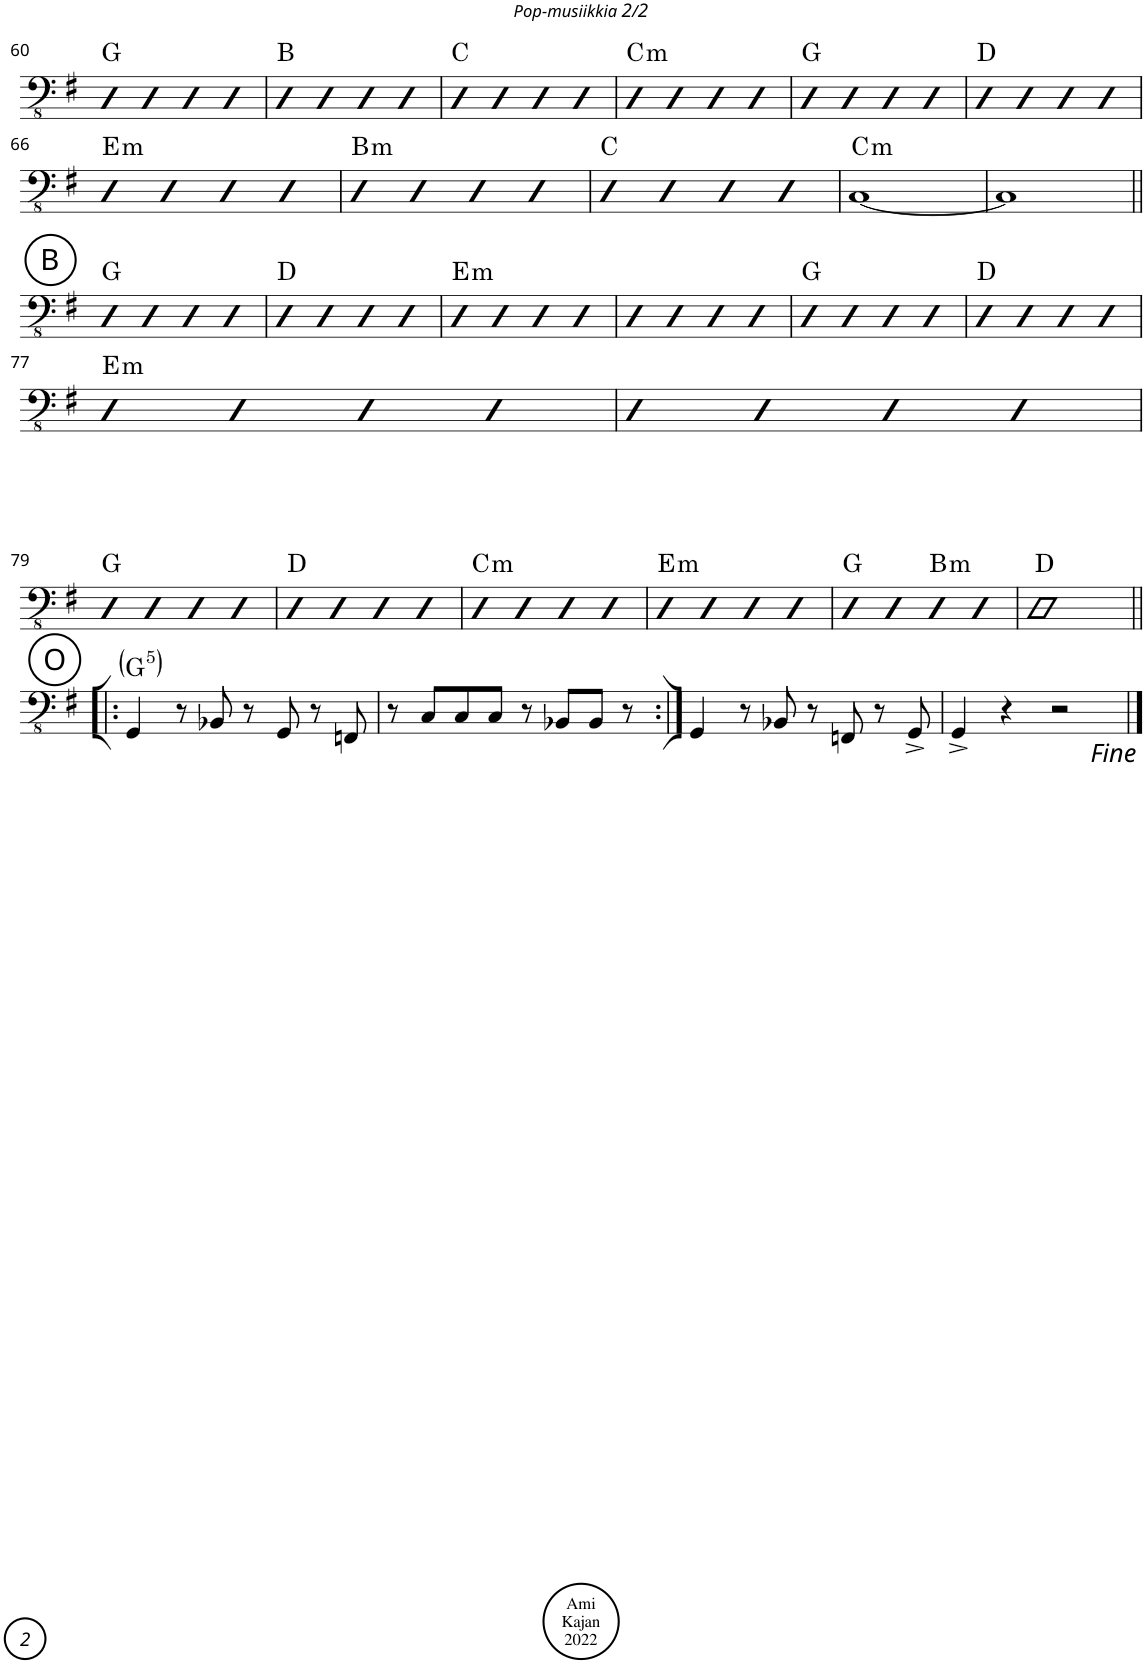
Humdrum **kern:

**kern	**harte
*part1	*part1
*staff1	*
*I"Acoustic Bass	*
*I'Bass	*
!!LO:PB:g=z
*clefFv4	*
*k[f#]	*
*M4/4	*
*met(c)	*
=60	=60
4EE	G:maj
4EE	.
4EE	.
4EE	.
=61	=61
4EE	B:maj
4EE	.
4EE	.
4EE	.
=62	=62
4EE	C:maj
4EE	.
4EE	.
4EE	.
=63	=63
!	!LO:H:kt=m
4EE	C:min
4EE	.
4EE	.
4EE	.
=64	=64
4EE	G:maj
4EE	.
4EE	.
4EE	.
=65	=65
4EE	D:maj
4EE	.
4EE	.
4EE	.
!!LO:LB:g=z
=66	=66
!	!LO:H:kt=m
4EE	E:min
4EE	.
4EE	.
4EE	.
=67	=67
!	!LO:H:kt=m
4EE	B:min
4EE	.
4EE	.
4EE	.
=68	=68
4EE	C:maj
4EE	.
4EE	.
4EE	.
=69	=69
!	!LO:H:kt=m
[1CC	C:min
=70	=70
1CC]	.
!!LO:LB:g=z
!!LO:REH:place=s1:a:cj:enc=circle:fs=14:t=B
=71||	=71||
*k[f#]	*
4EE	G:maj
4EE	.
4EE	.
4EE	.
=72	=72
4EE	D:maj
4EE	.
4EE	.
4EE	.
=73	=73
!	!LO:H:kt=m
4EE	E:min
4EE	.
4EE	.
4EE	.
=74	=74
4EE	.
4EE	.
4EE	.
4EE	.
=75	=75
4EE	G:maj
4EE	.
4EE	.
4EE	.
=76	=76
4EE	D:maj
4EE	.
4EE	.
4EE	.
!!LO:LB:g=z
=77	=77
!	!LO:H:kt=m
4EE	E:min
4EE	.
4EE	.
4EE	.
=78	=78
4EE	.
4EE	.
4EE	.
4EE	.
!!LO:LB:g=z
=79	=79
4EE	G:maj
4EE	.
4EE	.
4EE	.
=80	=80
4EE	D:maj
4EE	.
4EE	.
4EE	.
=81	=81
!	!LO:H:kt=m
4EE	C:min
4EE	.
4EE	.
4EE	.
=82	=82
!	!LO:H:kt=m
4EE	E:min
4EE	.
4EE	.
4EE	.
=83	=83
4EE	G:maj
4EE	.
!	!LO:H:kt=m
4EE	B:min
4EE	.
=84	=84
1EE	D:maj
!!LO:LB:g=z
!!LO:REH:place=s1:a:cj:enc=circle:fs=14:t=O
=85!|:	=85!|:
!	!LO:H:kt=5
4GGG/	G:(1,5)
8r	.
8BBB-X/	.
8r	.
8GGG/	.
8r	.
8FFFn/	.
=86	=86
8r	.
8CC/L	.
8CC/	.
8CC/J	.
8r	.
8BBB-X/L	.
8BBB-/J	.
8r	.
=87:|!	=87:|!
4GGG/	.
8r	.
8BBB-X/	.
8r	.
8FFFn/	.
8r	.
8GGG^/	.
=88	=88
4GGG^/	.
4r	.
2r	.
==	==
*-	*-
